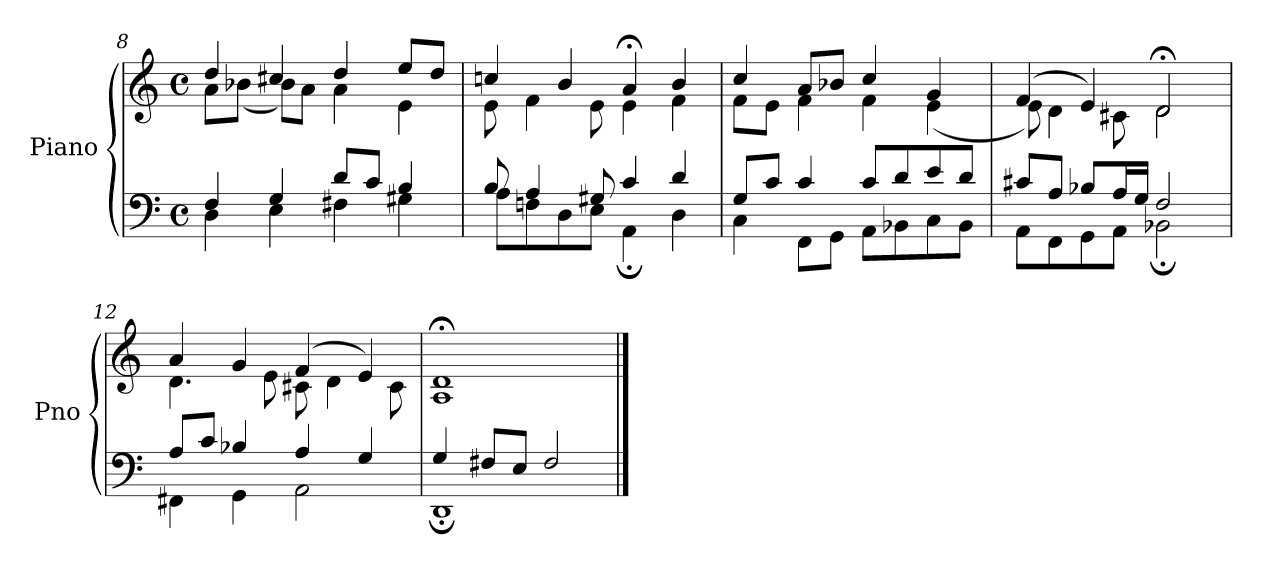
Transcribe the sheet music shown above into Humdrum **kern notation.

**kern	**kern
*part1	*part1
*staff2	*staff1
*I"Piano	*
*I'Pno	*
*clefF4	*clefG2
*k[]	*k[]
*M4/4	*M4/4
*met(c)	*met(c)
=8	=8
*^	*^
4F/	4D\	4dd/	8a\L
.	.	.	(<8b-X\J
4G/	4E\	4cc#X/	8b-\L)
.	.	.	8a\J
8d/L	4F#X\	4dd/	4a\
8c/J	.	.	.
4B/	4G#X\	8ee/L	4e\
.	.	8dd/J	.
=9	=9	=9	=9
8B/	8A\L	4ccn/	8e\
4A/	8Fn\	.	4f\
.	8D\	4b/	.
8G#X/	8E\J	.	8e\
4c/	4AA;\	4a;</	4e\
4d/	4D\	4b/	4f\
=10	=10	=10	=10
8G/L	4C\	4cc/	8f\L
8c/J	.	.	8e\J
4c/	8FF\L	8a/L	4f\
.	8GG\J	8b-X/J	.
8c/L	8AA\L	4cc/	4f\
8d/	8BB-X\	.	.
8e/	8C\	4g/	(<4e\
8d/J	8BB-\J	.	.
=11	=11	=11	=11
8c#X/L	8AA\L	(>4f/	8e\)
8A/J	8FF\	.	4d\
8B-X/L	8GG\	4e/)	.
16A/L	8AA\J	.	8c#X\
16G/JJ	.	.	.
2F/	2BB-X;\	2d;</	2d\
=12	=12	=12	=12
8A/L	4FF#X\	4a/	4.d\
8c/J	.	.	.
4B-X/	4GG\	4g/	.
.	.	.	8e\
4A/	2AA\	(>4f/	8c#X\
.	.	.	4d\
4G/	.	4e/)	.
.	.	.	8c#\
=13	=13	=13	=13
4G/	1DD;	1d;<	1A
8F#X/L	.	.	.
8E/J	.	.	.
2F#/	.	.	.
*v	*v	*	*
*	*v	*v
==	==
*-	*-
